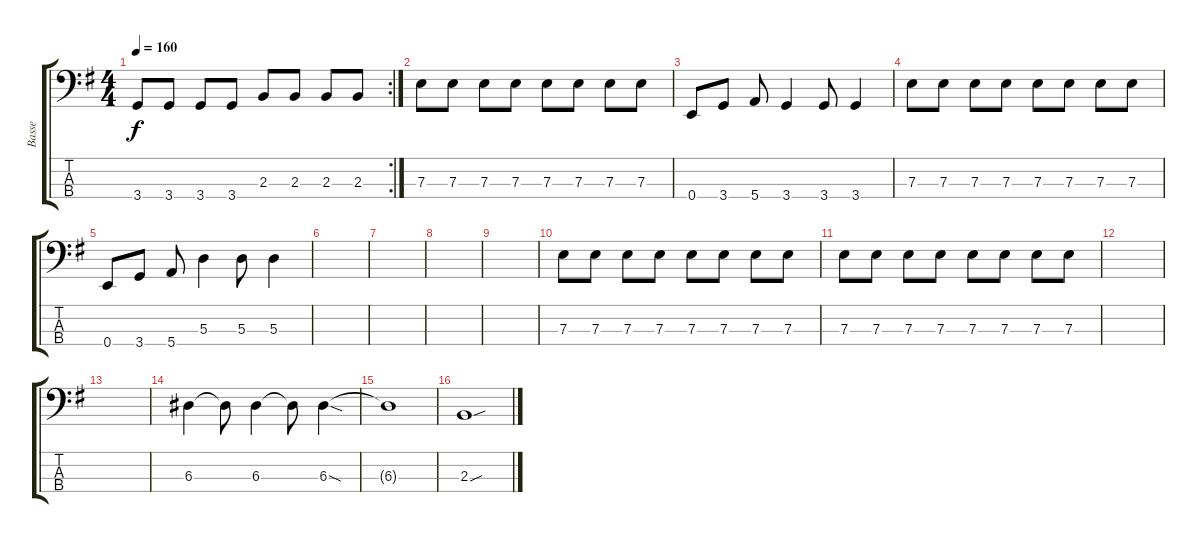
\track ("Basse" "Basse") {instrument electricbassfinger}
\staff {score tabs}
\tuning (G2 D2 A1 E1) {hide}
\rc 2
\ts (4 4)
\tempo 160
\clef f4
\ks g
3.4.8{dy f} 3.4.8 3.4.8 3.4.8 2.3.8 2.3.8 2.3.8 2.3.8 |
7.3.8 7.3.8 7.3.8 7.3.8 7.3.8 7.3.8 7.3.8 7.3.8 |
0.4.8 3.4.8 5.4.8 3.4.4 3.4.8 3.4.4 |
7.3.8 7.3.8 7.3.8 7.3.8 7.3.8 7.3.8 7.3.8 7.3.8 |
0.4.8 3.4.8 5.4.8 5.3.4 5.3.8 5.3.4 |
|
|
|
|
7.3.8 7.3.8 7.3.8 7.3.8 7.3.8 7.3.8 7.3.8 7.3.8 |
7.3.8 7.3.8 7.3.8 7.3.8 7.3.8 7.3.8 7.3.8 7.3.8 |
|
|
6.3.4 6.3{t}.8 6.3.4 6.3{t}.8 6.3{sod}.4 |
6.3{t}.1 |
2.3{sou}.1
